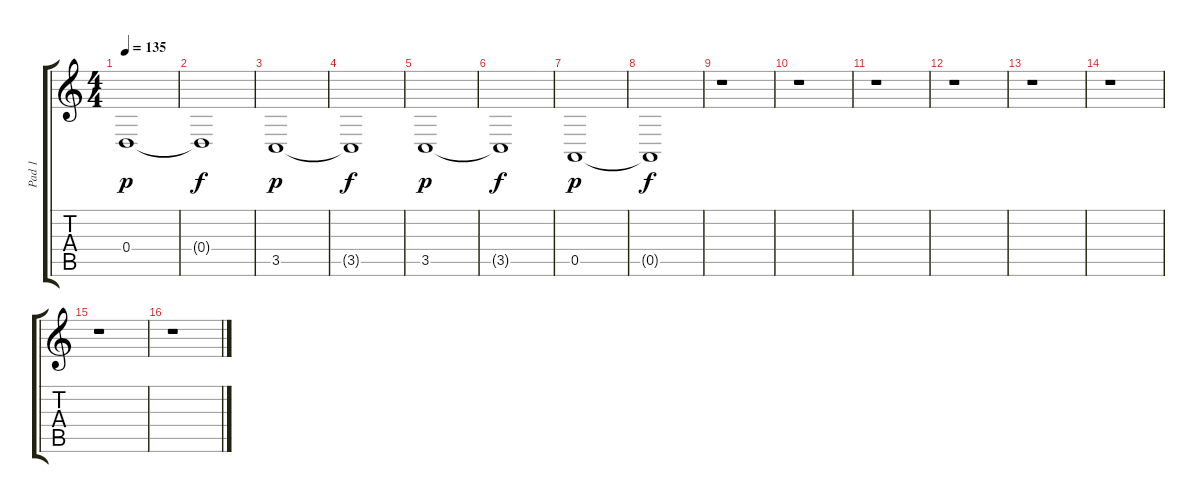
\track ("Pad 1" "Pad 1") {instrument pad7halo}
\staff {score tabs}
\tuning (E4 B3 G3 D3 A2 E2) {hide}
\ts (4 4)
\tempo 135
\clef g2
\ks c
0.4.1{dy p volume 1} |
0.4{t}.1{dy f} |
3.5.1{dy p volume 1} |
3.5{t}.1{dy f} |
3.5.1{dy p volume 1} |
3.5{t}.1{dy f} |
0.5.1{dy p volume 1} |
0.5{t}.1{dy f} |
r.1 |
r.1 |
r.1 |
r.1 |
r.1 |
r.1 |
r.1 |
r.1
